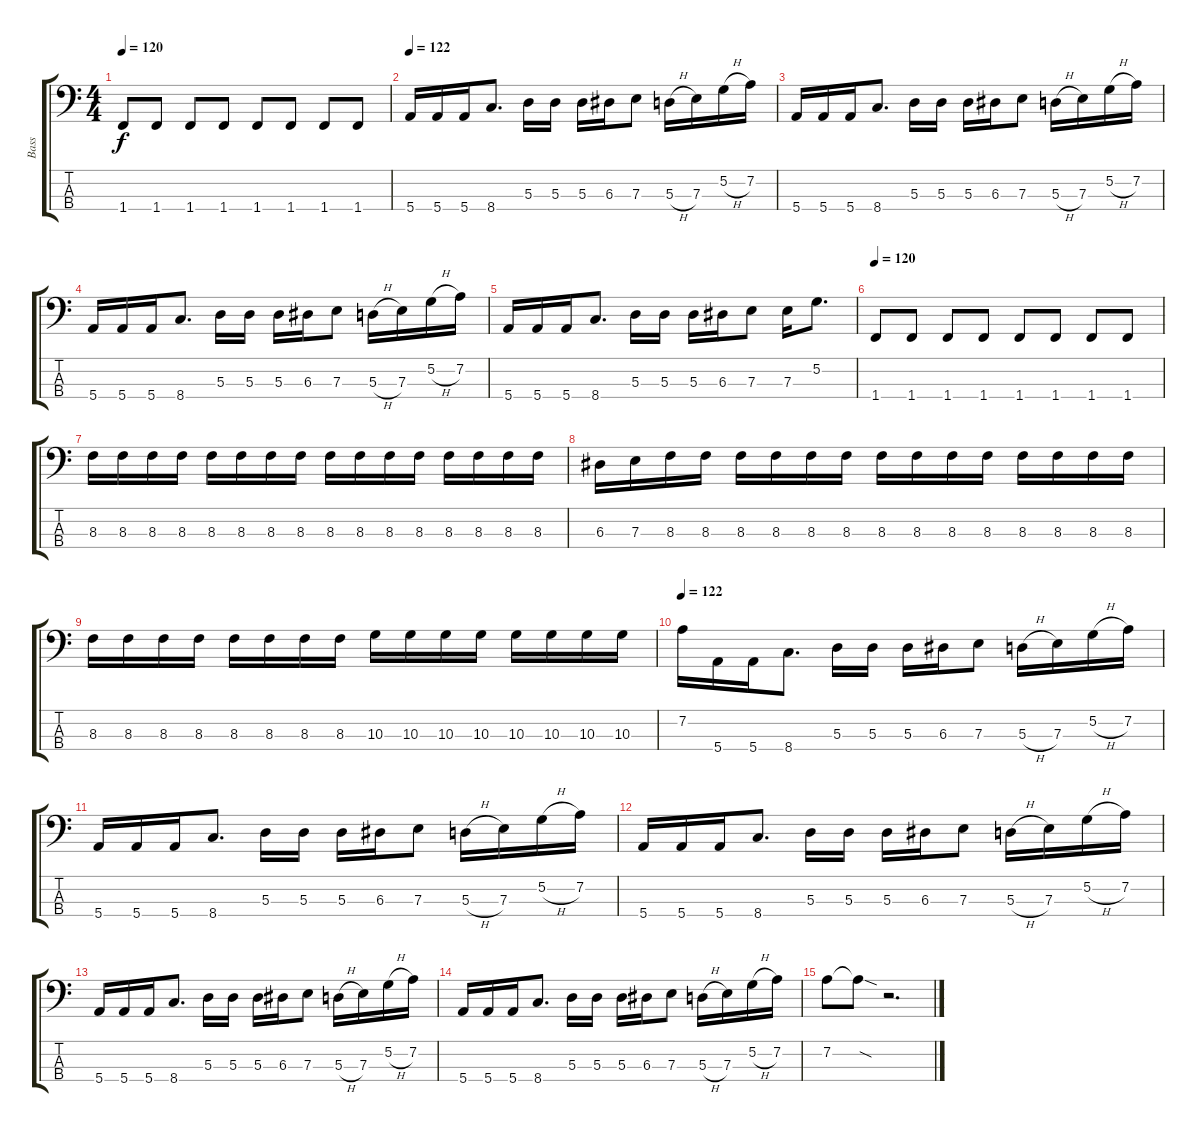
\track ("Bass" "Bass") {instrument electricbasspick}
\staff {score tabs}
\tuning (G2 D2 A1 E1) {hide}
\ts (4 4)
\tempo 120
\clef f4
\ks c
1.4.8{dy f} 1.4.8 1.4.8 1.4.8 1.4.8 1.4.8 1.4.8 1.4.8 |
\tempo 122
5.4.16 5.4.16 5.4.16 8.4.8{d} 5.3.16 5.3.16 5.3.16 6.3.16 7.3.8 5.3{h}.16 7.3.16 5.2{h}.16 7.2.16 |
5.4.16 5.4.16 5.4.16 8.4.8{d} 5.3.16 5.3.16 5.3.16 6.3.16 7.3.8 5.3{h}.16 7.3.16 5.2{h}.16 7.2.16 |
5.4.16 5.4.16 5.4.16 8.4.8{d} 5.3.16 5.3.16 5.3.16 6.3.16 7.3.8 5.3{h}.16 7.3.16 5.2{h}.16 7.2.16 |
5.4.16 5.4.16 5.4.16 8.4.8{d} 5.3.16 5.3.16 5.3.16 6.3.16 7.3.8 7.3.16 5.2.8{d} |
\tempo 120
1.4.8 1.4.8 1.4.8 1.4.8 1.4.8 1.4.8 1.4.8 1.4.8 |
8.3.16 8.3.16 8.3.16 8.3.16 8.3.16 8.3.16 8.3.16 8.3.16 8.3.16 8.3.16 8.3.16 8.3.16 8.3.16 8.3.16 8.3.16 8.3.16 |
6.3.16 7.3.16 8.3.16 8.3.16 8.3.16 8.3.16 8.3.16 8.3.16 8.3.16 8.3.16 8.3.16 8.3.16 8.3.16 8.3.16 8.3.16 8.3.16 |
8.3.16 8.3.16 8.3.16 8.3.16 8.3.16 8.3.16 8.3.16 8.3.16 10.3.16 10.3.16 10.3.16 10.3.16 10.3.16 10.3.16 10.3.16 10.3.16 |
\tempo 122
7.2.16 5.4.16 5.4.16 8.4.8{d} 5.3.16 5.3.16 5.3.16 6.3.16 7.3.8 5.3{h}.16 7.3.16 5.2{h}.16 7.2.16 |
5.4.16 5.4.16 5.4.16 8.4.8{d} 5.3.16 5.3.16 5.3.16 6.3.16 7.3.8 5.3{h}.16 7.3.16 5.2{h}.16 7.2.16 |
5.4.16 5.4.16 5.4.16 8.4.8{d} 5.3.16 5.3.16 5.3.16 6.3.16 7.3.8 5.3{h}.16 7.3.16 5.2{h}.16 7.2.16 |
5.4.16 5.4.16 5.4.16 8.4.8{d} 5.3.16 5.3.16 5.3.16 6.3.16 7.3.8 5.3{h}.16 7.3.16 5.2{h}.16 7.2.16 |
5.4.16 5.4.16 5.4.16 8.4.8{d} 5.3.16 5.3.16 5.3.16 6.3.16 7.3.8 5.3{h}.16 7.3.16 5.2{h}.16 7.2.16 |
7.2.8 7.2{sod t}.8 r.2{d}
